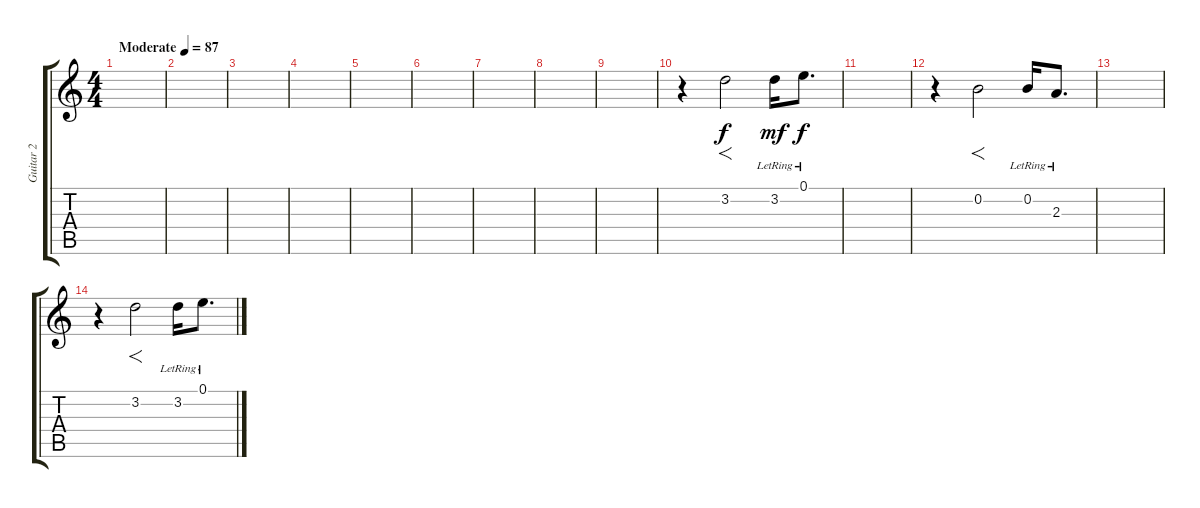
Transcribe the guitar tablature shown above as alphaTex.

\track ("Guitar 2" "Guitar 2") {instrument electricguitarclean}
\staff {score tabs}
\tuning (E4 B3 G3 D3 A2 E2) {hide}
\ts (4 4)
\tempo (87 "Moderate")
\clef g2
\ks c
|
|
|
|
|
|
|
|
|
r.4 3.2.2{f} 3.2{lr}.16{dy mf} 0.1{lr}.8{d dy f} |
|
r.4 0.2.2{f} 0.2{lr}.16 2.3{lr}.8{d} |
|
r.4 3.2.2{f} 3.2{lr}.16 0.1{lr}.8{d}
